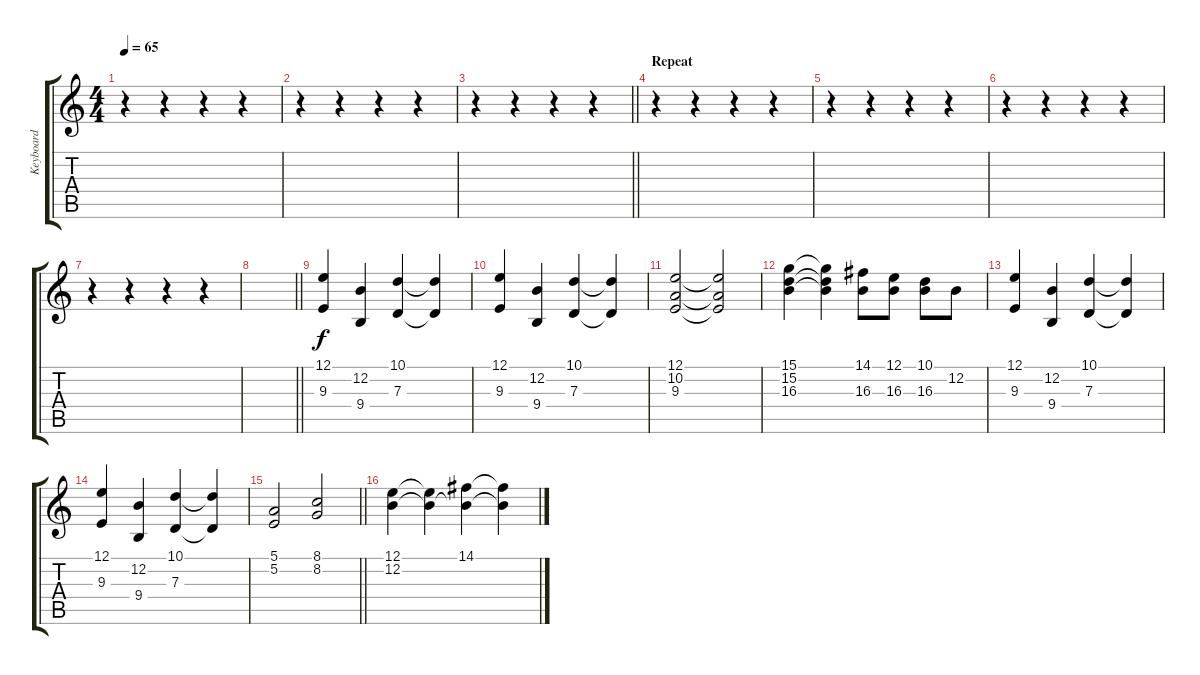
\track ("Keyboard" "Keyboard") {instrument tremolostrings}
\staff {score tabs}
\tuning (E4 B3 G3 D3 A2 E2) {hide}
\ts (4 4)
\tempo 65
\clef g2
\ks c
r.4{dy f} r.4 r.4 r.4 |
r.4 r.4 r.4 r.4 |
\barLineRight lightlight
r.4 r.4 r.4 r.4 |
\section ("" "Repeat")
r.4 r.4 r.4 r.4 |
r.4 r.4 r.4 r.4 |
r.4 r.4 r.4 r.4 |
r.4 r.4 r.4 r.4 |
\barLineRight lightlight
|
(12.1 9.3).4 (12.2 9.4).4 (10.1 7.3).4 (10.1{t} 7.3{t}).4 |
(12.1 9.3).4 (12.2 9.4).4 (10.1 7.3).4 (10.1{t} 7.3{t}).4 |
(12.1 10.2 9.3).2 (12.1{t} 10.2{t} 9.3{t}).2 |
(15.1 15.2 16.3).4 (15.1{t} 15.2{t} 16.3{t}).4 (14.1 16.3).8 (12.1 16.3).8 (10.1 16.3).8 12.2.8 |
(12.1 9.3).4 (12.2 9.4).4 (10.1 7.3).4 (10.1{t} 7.3{t}).4 |
(12.1 9.3).4 (12.2 9.4).4 (10.1 7.3).4 (10.1{t} 7.3{t}).4 |
\barLineRight lightlight
(5.1 5.2).2 (8.1 8.2).2 |
(12.1 12.2).4 (12.1{t} 12.2{t}).4 (14.1 12.2{t}).4 (14.1{t} 12.2{t}).4
